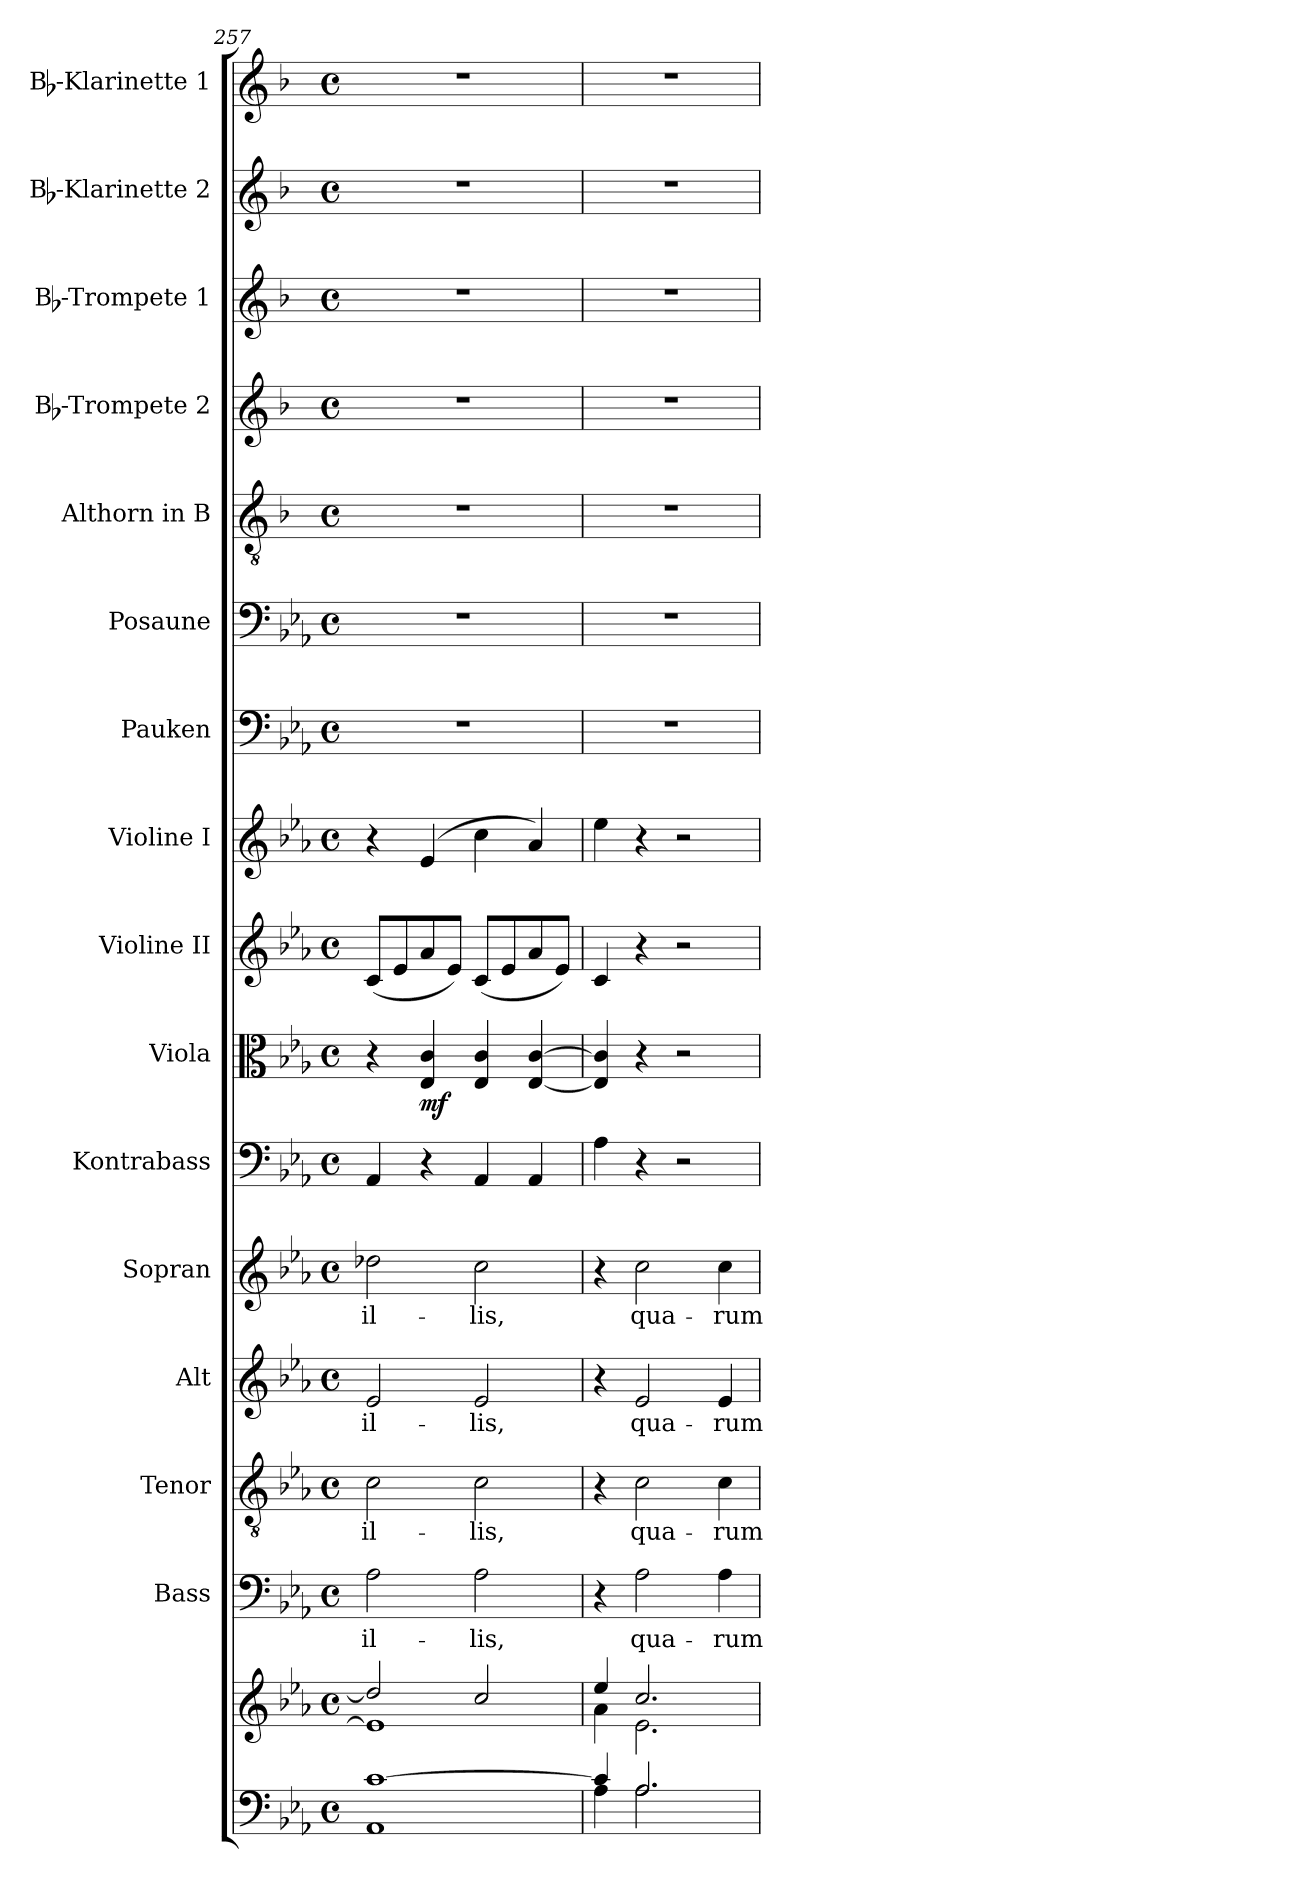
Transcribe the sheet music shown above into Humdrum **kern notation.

**kern	**kern	**kern	**text	**kern	**text	**kern	**text	**kern	**text	**kern	**kern	**dynam	**kern	**kern	**kern	**kern	**kern	**kern	**kern	**kern	**kern
*part16	*part16	*part15	*part15	*part14	*part14	*part13	*part13	*part12	*part12	*part11	*part10	*part10	*part9	*part8	*part7	*part6	*part5	*part4	*part3	*part2	*part1
*staff17	*staff16	*staff15	*staff15	*staff14	*staff14	*staff13	*staff13	*staff12	*staff12	*staff11	*staff10	*staff10	*staff9	*staff8	*staff7	*staff6	*staff5	*staff4	*staff3	*staff2	*staff1
*	*	*I"Bass	*	*I"Tenor	*	*I"Alt	*	*I"Sopran	*	*I"Kontrabass	*I"Viola	*	*I"Violine II	*I"Violine I	*I"Pauken	*I"Posaune	*I"Althorn in B	*I"Bb-Trompete 2	*I"Bb-Trompete 1	*I"Bb-Klarinette 2	*I"Bb-Klarinette 1
*	*	*I'B.	*	*I'T.	*	*I'A.	*	*I'S.	*	*I'Kb.	*I'Vla.	*	*I'Vl. II	*I'Vl. I	*I'Pk.	*I'Pos.	*	*I'Bb Trp. 2	*I'Bb Trp. 1	*I'Bb Kl. 2	*I'Bb Kl. 1
*clefF4	*clefG2	*clefF4	*	*clefGv2	*	*clefG2	*	*clefG2	*	*clefF4	*clefC3	*	*clefG2	*clefG2	*clefF4	*clefF4	*clefGv2	*clefG2	*clefG2	*clefG2	*clefG2
*	*	*	*	*	*	*	*	*	*	*ITrd7c12	*	*	*	*	*	*	*ITrd1c2	*ITrd1c2	*ITrd1c2	*ITrd1c2	*ITrd1c2
*k[b-e-a-]	*k[b-e-a-]	*k[b-e-a-]	*	*k[b-e-a-]	*	*k[b-e-a-]	*	*k[b-e-a-]	*	*k[b-e-a-]	*k[b-e-a-]	*	*k[b-e-a-]	*k[b-e-a-]	*k[b-e-a-]	*k[b-e-a-]	*k[b-e-a-]	*k[b-e-a-]	*k[b-e-a-]	*k[b-e-a-]	*k[b-e-a-]
*E-:	*E-:	*E-:	*	*E-:	*	*E-:	*	*E-:	*	*E-:	*E-:	*	*E-:	*E-:	*E-:	*E-:	*E-:	*E-:	*E-:	*E-:	*E-:
*M4/4	*M4/4	*M4/4	*	*M4/4	*	*M4/4	*	*M4/4	*	*M4/4	*M4/4	*	*M4/4	*M4/4	*M4/4	*M4/4	*M4/4	*M4/4	*M4/4	*M4/4	*M4/4
*met(c)	*met(c)	*met(c)	*	*met(c)	*	*met(c)	*	*met(c)	*	*met(c)	*met(c)	*	*met(c)	*met(c)	*met(c)	*met(c)	*met(c)	*met(c)	*met(c)	*met(c)	*met(c)
=257	=257	=257	=257	=257	=257	=257	=257	=257	=257	=257	=257	=257	=257	=257	=257	=257	=257	=257	=257	=257	=257
*^	*^	*	*	*	*	*	*	*	*	*	*	*	*	*	*	*	*	*	*	*	*
!	!	!	!	!	!LO:LY:b	!	!LO:LY:b	!	!LO:LY:b	!	!LO:LY:b	!	!	!	!	!	!	!	!	!	!	!	!
[>1c	1AA-	2dd-/]	1e-]	2A-\	il-	2c\	il-	2e-/	il-	2dd-X\	il-	4AAA-/	4r	.	(<8c/L	4r	1r	1r	1r	1r	1r	1r	1r
.	.	.	.	.	.	.	.	.	.	.	.	.	.	.	8e-/	.	.	.	.	.	.	.	.
!	!	!	!	!	!	!	!	!	!	!	!	!	!	!LO:DY:b	!	!	!	!	!	!	!	!	!
.	.	.	.	.	.	.	.	.	.	.	.	4r	4E-/ 4c/	mf	8a-/	(4e-/	.	.	.	.	.	.	.
.	.	.	.	.	.	.	.	.	.	.	.	.	.	.	8e-/J)	.	.	.	.	.	.	.	.
!	!	!	!	!	!LO:LY:b	!	!LO:LY:b	!	!LO:LY:b	!	!LO:LY:b	!	!	!	!	!	!	!	!	!	!	!	!
.	.	2cc/	.	2A-\	-lis,	2c\	-lis,	2e-/	-lis,	2cc\	-lis,	4AAA-/	4E-/ 4c/	.	(<8c/L	4cc\	.	.	.	.	.	.	.
.	.	.	.	.	.	.	.	.	.	.	.	.	.	.	8e-/	.	.	.	.	.	.	.	.
.	.	.	.	.	.	.	.	.	.	.	.	4AAA-/	[4E-/ [4c/	.	8a-/	4a-/)	.	.	.	.	.	.	.
.	.	.	.	.	.	.	.	.	.	.	.	.	.	.	8e-/J)	.	.	.	.	.	.	.	.
!!LO:PB:g=z
=258	=258	=258	=258	=258	=258	=258	=258	=258	=258	=258	=258	=258	=258	=258	=258	=258	=258	=258	=258	=258	=258	=258	=258
4c/]	4A-\	4ee-/	4a-\	4r	.	4r	.	4r	.	4r	.	4AA-\	4E-/] 4c/]	.	4c/	4ee-\	1r	1r	1r	1r	1r	1r	1r
!	!	!	!	!	!LO:LY:b	!	!LO:LY:b	!	!LO:LY:b	!	!LO:LY:b	!	!	!	!	!	!	!	!	!	!	!	!
2.A-/	2.A-\	2.cc/	2.e-\	2A-\	qua-	2c\	qua-	2e-/	qua-	2cc\	qua-	4r	4r	.	4r	4r	.	.	.	.	.	.	.
.	.	.	.	.	.	.	.	.	.	.	.	2r	2r	.	2r	2r	.	.	.	.	.	.	.
!	!	!	!	!	!LO:LY:b	!	!LO:LY:b	!	!LO:LY:b	!	!LO:LY:b	!	!	!	!	!	!	!	!	!	!	!	!
.	.	.	.	4A-\	-rum	4c\	-rum	4e-/	-rum	4cc\	-rum	.	.	.	.	.	.	.	.	.	.	.	.
*v	*v	*	*	*	*	*	*	*	*	*	*	*	*	*	*	*	*	*	*	*	*	*	*
*	*v	*v	*	*	*	*	*	*	*	*	*	*	*	*	*	*	*	*	*	*	*	*
=	=	=	=	=	=	=	=	=	=	=	=	=	=	=	=	=	=	=	=	=	=
*-	*-	*-	*-	*-	*-	*-	*-	*-	*-	*-	*-	*-	*-	*-	*-	*-	*-	*-	*-	*-	*-
